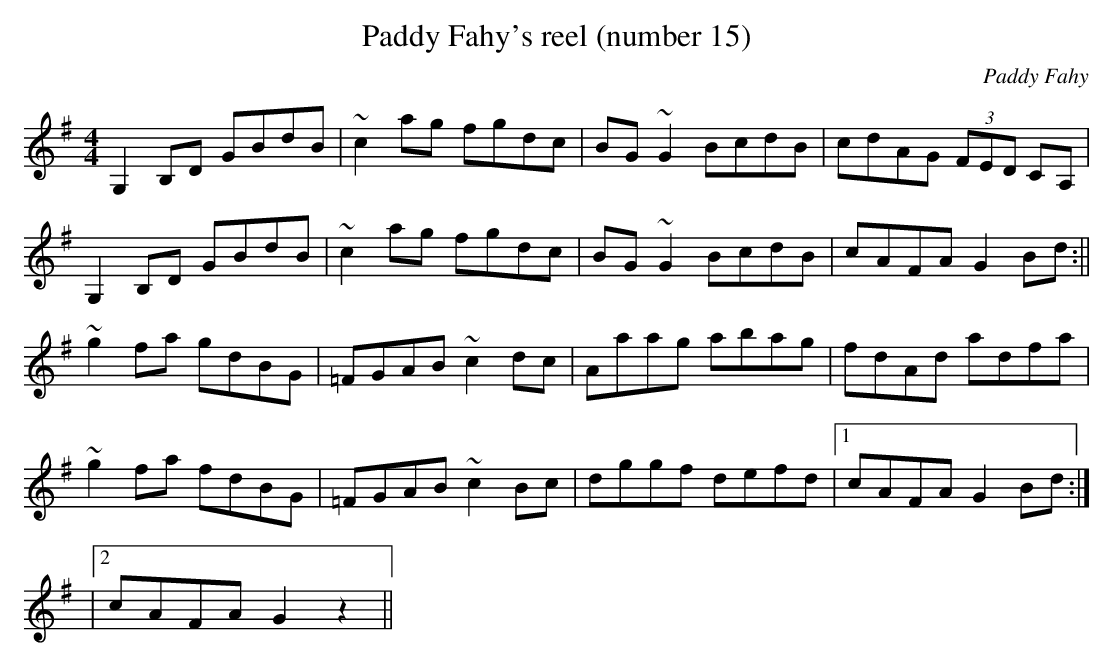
X:1
T:Paddy Fahy's reel (number 15)
M:4/4
L:1/8
C:Paddy Fahy
K:G
 G,2B,D GBdB | ~c2ag fgdc | BG~G2 BcdB | cdAG (3FED CA, |
 G,2B,D GBdB | ~c2ag fgdc | BG~G2 BcdB | cAFA G2Bd :||
 ~g2fa gdBG | =FGAB ~c2dc | Aaag abag | fdAd adfa |
 ~g2fa fdBG | =FGAB ~c2Bc | dggf defd |1 cAFA G2Bd :|
 |2 cAFA G2 z2 ||
